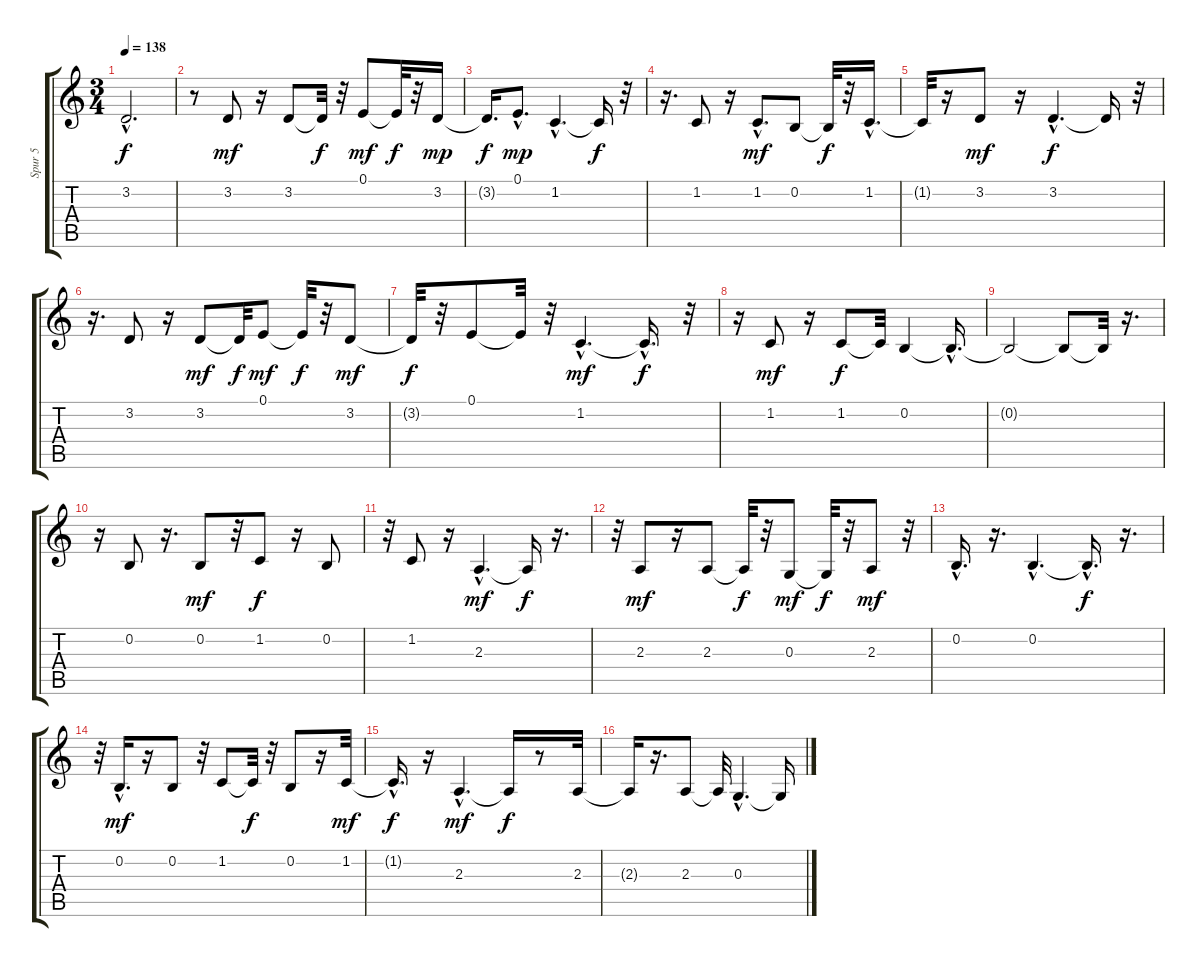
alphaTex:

\track ("Spur 5" "Spur 5") {instrument synthvoice}
\staff {score tabs}
\tuning (E4 B3 G3 D3 A2 E2) {hide}
\ts (3 4)
\tempo 138
\clef g2
\ks c
3.2{hac t}.2{d dy f} |
r.8 3.2.8{dy mf} r.16 3.2.8 3.2{t}.32{dy f} r.32 0.1.8{dy mf} 0.1{t}.32{dy f} r.32 3.2.16{dy mp} |
3.2{t}.16{d dy f} 0.1{hac}.8{d dy mp} 1.2{hac}.4{d} 1.2{t}.16{dy f} r.32 |
r.16{d} 1.2.8 r.16 1.2{hac}.8{d dy mf} 0.2.8 0.2{t}.32{dy f} r.32 1.2{hac}.16{d} |
1.2{t}.32 r.16 3.2.8{dy mf} r.16 3.2{hac}.4{d dy f} 3.2{t}.16 r.32 |
r.16{d} 3.2.8 r.16 3.2.8{dy mf} 3.2{t}.32{dy f} 0.1.8{dy mf} 0.1{t}.32{dy f} r.32 3.2.8{dy mf} |
3.2{t}.32{dy f} r.32 0.1.8 0.1{t}.32 r.32 1.2{hac}.4{d dy mf} 1.2{hac t}.16{d dy f} r.32 |
r.16 1.2.8{dy mf} r.16 1.2.8{dy f} 1.2{t}.32 0.2.4 0.2{hac t}.16{d} |
0.2{t}.2 0.2{t}.8 0.2{t}.32 r.16{d} |
r.16 0.2.8 r.16{d} 0.2.8{dy mf} r.32 1.2.8{dy f} r.16 0.2.8 |
r.32 1.2.8 r.16 2.3{hac}.4{d dy mf} 2.3{t}.16{dy f} r.16{d} |
r.32 2.3.8{dy mf} r.16 2.3.8 2.3{t}.32{dy f} r.32 0.3.8{dy mf} 0.3{t}.32{dy f} r.32 2.3.8{dy mf} r.32 |
0.2{hac}.16{d} r.16{d} 0.2{hac}.4{d} 0.2{hac t}.16{d dy f} r.16{d} |
r.32 0.2{hac}.16{d dy mf} r.16 0.2.8 r.32 1.2.8 1.2{t}.32{dy f} r.32 0.2.8 r.16 1.2.32{dy mf} |
1.2{hac t}.16{d dy f} r.16 2.3{hac}.4{d dy mf} 2.3{t}.16{dy f} r.8 2.3.32 |
2.3{t}.16 r.16{d} 2.3.8 2.3{t}.32 0.3{hac}.4{d} 0.3{t}.16
